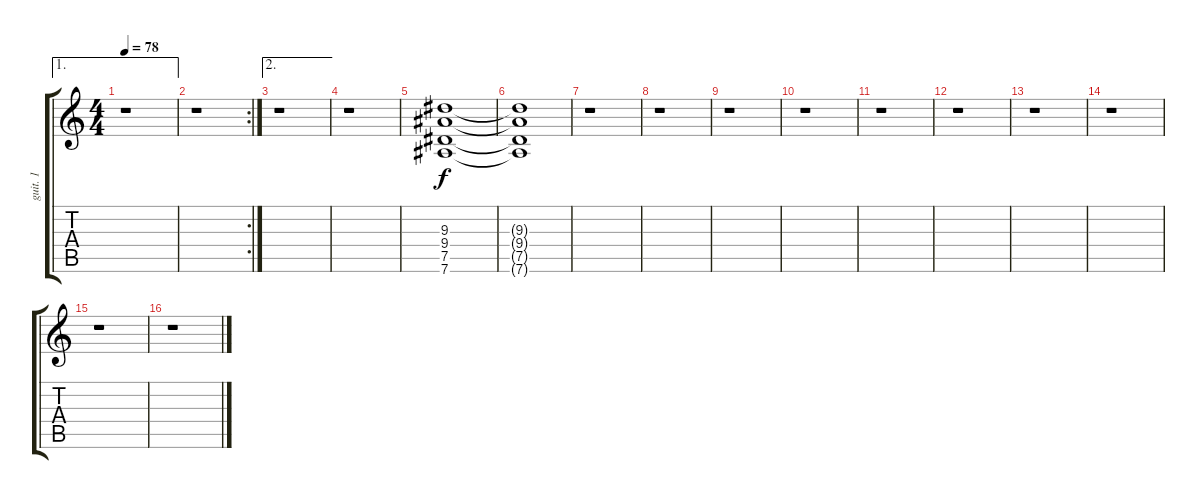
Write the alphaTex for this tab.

\track ("guit. 1" "guit. 1") {instrument distortionguitar}
\staff {score tabs}
\tuning (Eb4 Bb3 Gb3 Db3 Ab2 Eb2) {hide}
\ae 1
\ts (4 4)
\tempo 78
\clef g2
\ks c
r.1{dy f} |
\rc 2
r.1 |
\ae 2
r.1 |
r.1 |
(9.3 9.4 7.5 7.6).1 |
(9.3{t} 9.4{t} 7.5{t} 7.6{t}).1 |
r.1 |
r.1 |
r.1 |
r.1 |
r.1 |
r.1 |
r.1 |
r.1 |
r.1 |
r.1
